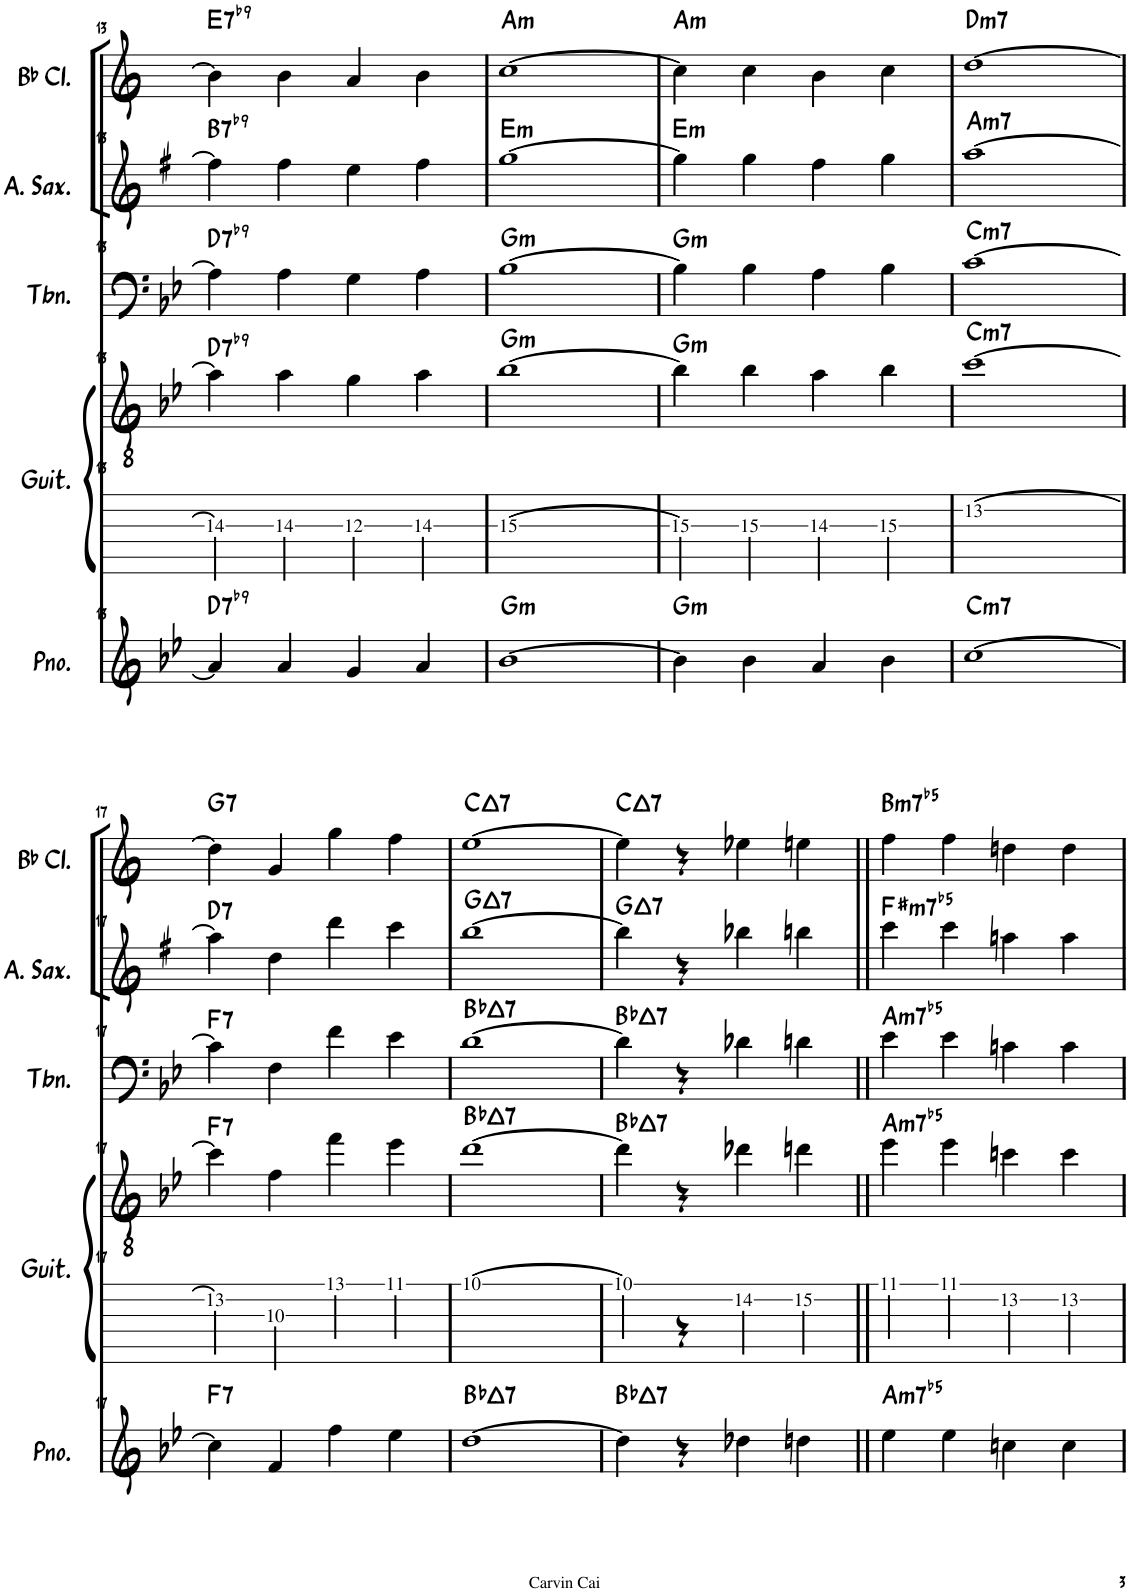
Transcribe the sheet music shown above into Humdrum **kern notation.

**kern	**harte	**kern	**kern	**harte	**kern	**harte	**kern	**harte	**kern	**harte
*part5	*part5	*part4	*part4	*part4	*part3	*part3	*part2	*part2	*part1	*part1
*staff6	*	*staff5	*staff4	*	*staff3	*	*staff2	*	*staff1	*
*I"钢琴	*	*I"原音吉他	*	*	*I"长号	*	*I"中音萨克斯	*	*I"降B调单簧管	*
!!LO:PB:g=z
*clefG2	*	*	*clefGv2	*	*clefF4	*	*clefG2	*	*clefG2	*
*	*	*	*	*	*	*	*Trd5c9	*	*Trd1c2	*
*k[b-e-]	*	*k[b-e-]	*k[b-e-]	*	*k[b-e-]	*	*k[f#]	*	*k[]	*
*M4/4	*	*M4/4	*M4/4	*	*M4/4	*	*M4/4	*	*M4/4	*
=13	=13	=13	=13	=13	=13	=13	=13	=13	=13	=13
!	!LO:H:kt=7	!	!	!LO:H:kt=7	!	!LO:H:kt=7	!	!LO:H:kt=7	!	!LO:H:kt=7
4a/]	D:7(b9)	4a\]	4a\]	D:7(b9)	4A\]	D:7(b9)	4ff#\]	B:7(b9)	4b\]	E:7(b9)
4a/	.	4a\	4a\	.	4A\	.	4ff#\	.	4b\	.
4g/	.	4g\	4g\	.	4G\	.	4ee\	.	4a/	.
4a/	.	4a\	4a\	.	4A\	.	4ff#\	.	4b\	.
=14	=14	=14	=14	=14	=14	=14	=14	=14	=14	=14
!	!LO:H:kt=m	!	!	!LO:H:kt=m	!	!LO:H:kt=m	!	!LO:H:kt=m	!	!LO:H:kt=m
[1b-	G:min	[1b-	[1b-	G:min	[1B-	G:min	[1gg	E:min	[1cc	A:min
=15	=15	=15	=15	=15	=15	=15	=15	=15	=15	=15
!	!LO:H:kt=m	!	!	!LO:H:kt=m	!	!LO:H:kt=m	!	!LO:H:kt=m	!	!LO:H:kt=m
4b-\]	G:min	4b-\]	4b-\]	G:min	4B-\]	G:min	4gg\]	E:min	4cc\]	A:min
4b-\	.	4b-\	4b-\	.	4B-\	.	4gg\	.	4cc\	.
4a/	.	4a\	4a\	.	4A\	.	4ff#\	.	4b\	.
4b-\	.	4b-\	4b-\	.	4B-\	.	4gg\	.	4cc\	.
=16	=16	=16	=16	=16	=16	=16	=16	=16	=16	=16
!	!LO:H:kt=m7	!	!	!LO:H:kt=m7	!	!LO:H:kt=m7	!	!LO:H:kt=m7	!	!LO:H:kt=m7
[1cc	C:min7	[1cc	[1cc	C:min7	[1c	C:min7	[1aa	A:min7	[1dd	D:min7
!!LO:LB:g=z
=17	=17	=17	=17	=17	=17	=17	=17	=17	=17	=17
!	!LO:H:kt=7	!	!	!LO:H:kt=7	!	!LO:H:kt=7	!	!LO:H:kt=7	!	!LO:H:kt=7
4cc\]	F:7	4cc\]	4cc\]	F:7	4c\]	F:7	4aa\]	D:7	4dd\]	G:7
4f/	.	4f\	4f\	.	4F\	.	4dd\	.	4g/	.
4ff\	.	4ff\	4ff\	.	4f\	.	4ddd\	.	4gg\	.
4ee-\	.	4ee-\	4ee-\	.	4e-\	.	4ccc\	.	4ff\	.
=18	=18	=18	=18	=18	=18	=18	=18	=18	=18	=18
!	!LO:H:kt=7	!	!	!LO:H:kt=7	!	!LO:H:kt=7	!	!LO:H:kt=7	!	!LO:H:kt=7
[1dd	Bb:maj7	[1dd	[1dd	Bb:maj7	[1d	Bb:maj7	[1bb	G:maj7	[1ee	C:maj7
=19	=19	=19	=19	=19	=19	=19	=19	=19	=19	=19
!	!LO:H:kt=7	!	!	!LO:H:kt=7	!	!LO:H:kt=7	!	!LO:H:kt=7	!	!LO:H:kt=7
4dd\]	Bb:maj7	4dd\]	4dd\]	Bb:maj7	4d\]	Bb:maj7	4bb\]	G:maj7	4ee\]	C:maj7
4r	.	4r	4r	.	4r	.	4r	.	4r	.
4dd-X\	.	4dd-X\	4dd-X\	.	4d-X\	.	4bb-X\	.	4ee-X\	.
4ddn\	.	4dd#X\	4ddn\	.	4dn\	.	4bbn\	.	4een\	.
=20||	=20||	=20||	=20||	=20||	=20||	=20||	=20||	=20||	=20||	=20||
!	!LO:H:kt=m7b5	!	!	!LO:H:kt=m7b5	!	!LO:H:kt=m7b5	!	!LO:H:kt=m7b5	!	!LO:H:kt=m7b5
4ee-\	A:hdim7	4ee-\	4ee-\	A:hdim7	4e-\	A:hdim7	4ccc\	F#:hdim7	4ff\	B:hdim7
4ee-\	.	4ee-\	4ee-\	.	4e-\	.	4ccc\	.	4ff\	.
4ccn\	.	4cc#X\	4ccn\	.	4cn\	.	4aan\	.	4ddn\	.
4cc\	.	4cc\	4cc\	.	4c\	.	4aa\	.	4dd\	.
=	=	=	=	=	=	=	=	=	=	=
*-	*-	*-	*-	*-	*-	*-	*-	*-	*-	*-
